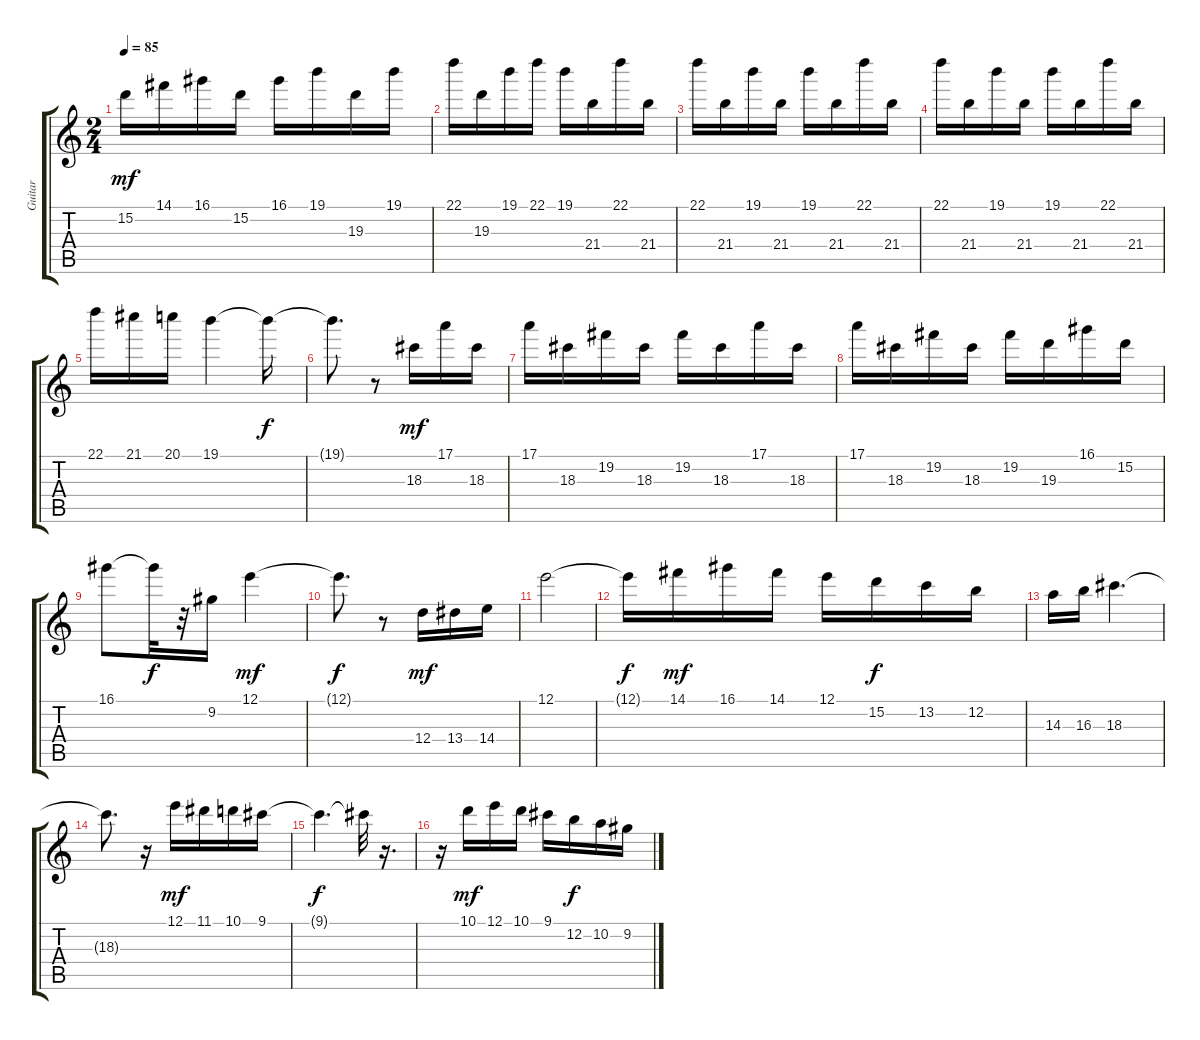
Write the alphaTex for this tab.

\track ("Guitar" "Guitar") {instrument overdrivenguitar}
\staff {score tabs}
\tuning (E4 B3 G3 D3 A2 E2) {hide}
\ts (2 4)
\tempo 85
\clef g2
\ks c
15.2.16{dy mf} 14.1.16 16.1.16 15.2.16 16.1.16 19.1.16 19.3.16 19.1.16 |
22.1.16 19.3.16 19.1.16 22.1.16 19.1.16 21.4.16 22.1.16 21.4.16 |
22.1.16 21.4.16 19.1.16 21.4.16 19.1.16 21.4.16 22.1.16 21.4.16 |
22.1.16 21.4.16 19.1.16 21.4.16 19.1.16 21.4.16 22.1.16 21.4.16 |
22.1.16 21.1.16 20.1.16 19.1.4 19.1{t}.16{dy f} |
19.1{t}.8{d} r.8 18.3.16{dy mf} 17.1.16 18.3.16 |
17.1.16 18.3.16 19.2.16 18.3.16 19.2.16 18.3.16 17.1.16 18.3.16 |
17.1.16 18.3.16 19.2.16 18.3.16 19.2.16 19.3.16 16.1.16 15.2.16 |
16.1.8 16.1{t}.32{dy f} r.32 9.2.16 12.1.4{dy mf} |
12.1{t}.8{d dy f} r.8 12.4.16{dy mf} 13.4.16 14.4.16 |
12.1.2 |
12.1{t}.16{dy f} 14.1.16{dy mf} 16.1.16 14.1.16 12.1.16 15.2.16{dy f} 13.2.16 12.2.16 |
14.3.16 16.3.16 18.3.4{d} |
18.3{t}.8{d} r.16 12.1.16{dy mf} 11.1.16 10.1.16 9.1.16 |
9.1{t}.4{d dy f} 9.1{t}.32 r.16{d} |
r.16 10.1.16{dy mf} 12.1.16 10.1.16 9.1.16 12.2.16{dy f} 10.2.16 9.2.16
